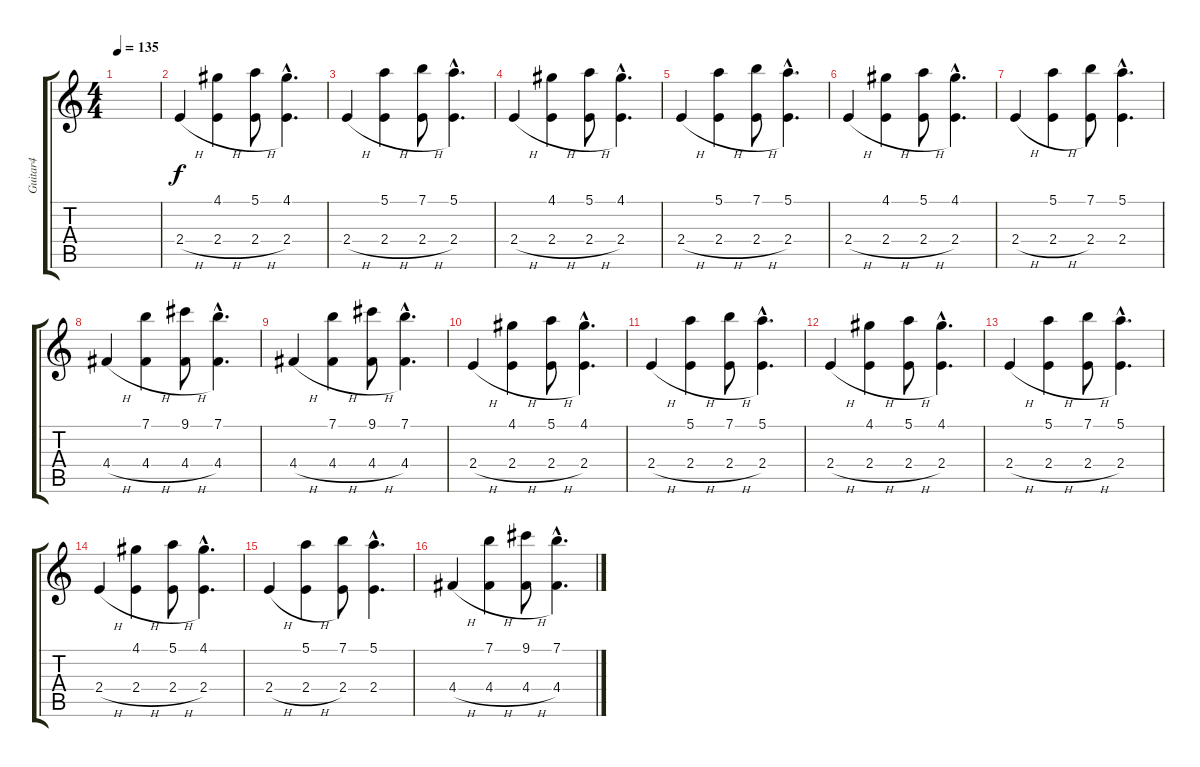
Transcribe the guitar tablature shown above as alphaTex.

\track ("Guitar4" "Guitar4") {instrument overdrivenguitar}
\staff {score tabs}
\tuning (E4 B3 G3 D3 A2 E2) {hide}
\ts (4 4)
\tempo 135
\clef g2
\ks c
|
2.4{h}.4{volume 11 instrument overdrivenguitar} (4.1 2.4{h}).4 (5.1 2.4{h}).8 (4.1{hac} 2.4{hac}).4{d} |
2.4{h}.4 (5.1 2.4{h}).4 (7.1 2.4{h}).8 (5.1{hac} 2.4{hac}).4{d} |
2.4{h}.4 (4.1 2.4{h}).4 (5.1 2.4{h}).8 (4.1{hac} 2.4{hac}).4{d} |
2.4{h}.4 (5.1 2.4{h}).4 (7.1 2.4{h}).8 (5.1{hac} 2.4{hac}).4{d} |
2.4{h}.4 (4.1 2.4{h}).4 (5.1 2.4{h}).8 (4.1{hac} 2.4{hac}).4{d} |
2.4{h}.4 (5.1 2.4{h}).4 (7.1 2.4).8 (5.1{hac} 2.4{hac}).4{d} |
4.4{h}.4 (7.1 4.4{h}).4 (9.1 4.4{h}).8 (7.1{hac} 4.4{hac}).4{d} |
4.4{h}.4 (7.1 4.4{h}).4 (9.1 4.4{h}).8 (7.1{hac} 4.4{hac}).4{d} |
2.4{h}.4 (4.1 2.4{h}).4 (5.1 2.4{h}).8 (4.1{hac} 2.4{hac}).4{d} |
2.4{h}.4 (5.1 2.4{h}).4 (7.1 2.4{h}).8 (5.1{hac} 2.4{hac}).4{d} |
2.4{h}.4 (4.1 2.4{h}).4 (5.1 2.4{h}).8 (4.1{hac} 2.4{hac}).4{d} |
2.4{h}.4 (5.1 2.4{h}).4 (7.1 2.4{h}).8 (5.1{hac} 2.4{hac}).4{d} |
2.4{h}.4 (4.1 2.4{h}).4 (5.1 2.4{h}).8 (4.1{hac} 2.4{hac}).4{d} |
2.4{h}.4 (5.1 2.4{h}).4 (7.1 2.4).8 (5.1{hac} 2.4{hac}).4{d} |
4.4{h}.4 (7.1 4.4{h}).4 (9.1 4.4{h}).8 (7.1{hac} 4.4{hac}).4{d}
